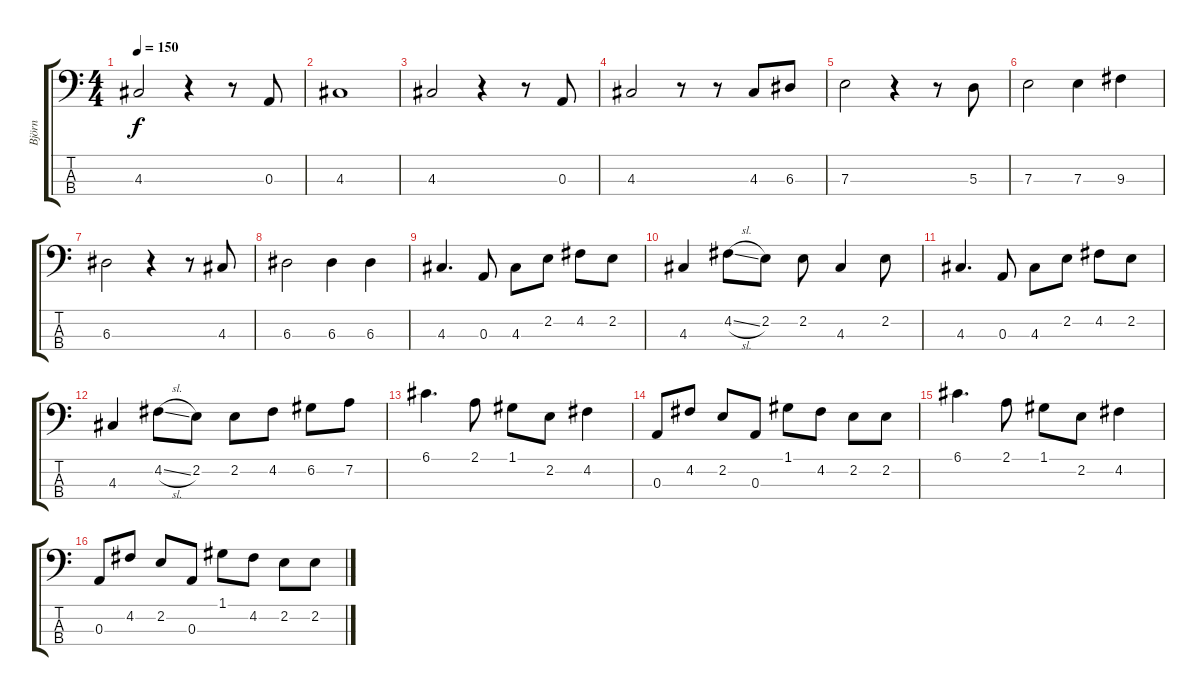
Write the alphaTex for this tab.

\track ("Björn" "Björn") {instrument electricbassfinger}
\staff {score tabs}
\tuning (G2 D2 A1 D1) {hide}
\ts (4 4)
\tempo 150
\clef f4
\ks c
4.3.2{dy f} r.4 r.8 0.3.8 |
4.3.1 |
4.3.2 r.4 r.8 0.3.8 |
4.3.2 r.8 r.8 4.3.8 6.3.8 |
7.3.2 r.4 r.8 5.3.8 |
7.3.2 7.3.4 9.3.4 |
6.3.2 r.4 r.8 4.3.8 |
6.3.2 6.3.4 6.3.4 |
4.3.4{d} 0.3.8 4.3.8 2.2.8 4.2.8 2.2.8 |
4.3.4 4.2{sl}.8 2.2.8 2.2.8 4.3.4 2.2.8 |
4.3.4{d} 0.3.8 4.3.8 2.2.8 4.2.8 2.2.8 |
4.3.4 4.2{sl}.8 2.2.8 2.2.8 4.2.8 6.2.8 7.2.8 |
6.1.4{d} 2.1.8 1.1.8 2.2.8 4.2.4 |
0.3.8 4.2.8 2.2.8 0.3.8 1.1.8 4.2.8 2.2.8 2.2.8 |
6.1.4{d} 2.1.8 1.1.8 2.2.8 4.2.4 |
0.3.8 4.2.8 2.2.8 0.3.8 1.1.8 4.2.8 2.2.8 2.2.8
